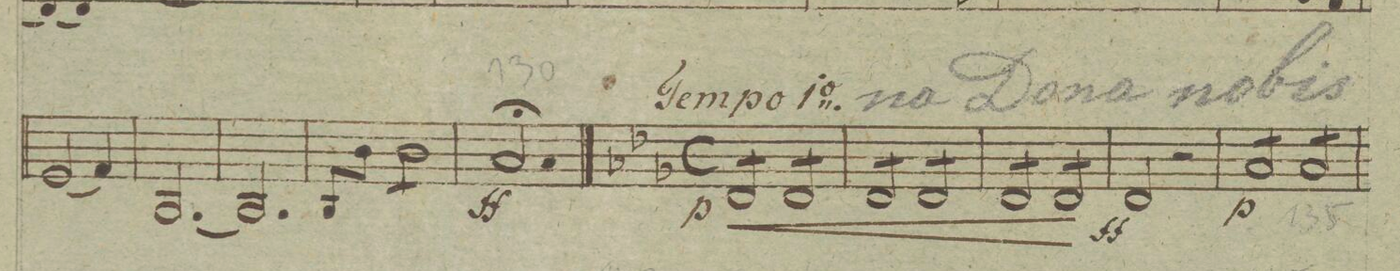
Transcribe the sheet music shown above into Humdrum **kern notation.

**kern	**dynam
*I"Viola.	*
*clefC3	*
*k[fncngndnb-e-a-]	*
*met(c)	*
*M3/4	*
(2F/	.
4G/)	.
=123	=123
[2.C/	.
=124	=124
2.C/]	.
=125	=125
8C/L	.
8c\J	.
*tremolo	*
8c\L	.
8c\	.
8c\	.
8c\J	.
*Xtremolo	*
=126	=126
2.B-;/	ff
==127	==127
*k[b-e-a-]	*
*M4/4	*
*met(c)	*
*tremolo	*
8E-/L	p <
8E-/	.
8E-/	.
8E-/J	.
8E-/L	.
8E-/	.
8E-/	.
8E-/J	.
=128	=128
8E-/L	.
8E-/	.
8E-/	.
8E-/J	.
8E-/L	.
8E-/	.
8E-/	.
8E-/J	.
=129	=129
8E-/L	.
8E-/	.
8E-/	.
8E-/J	.
8E-/L	.
8E-/	.
8E-/	.
8E-/J	[[
=130	=130
*Xtremolo	*
2E-/	ff
2r	.
=131	=131
*tremolo	*
8B-/L	p
8B-/	.
8B-/	.
8B-/J	.
8B-/L	.
8B-/	.
8B-/	.
8B-/J	.
=132	=132
*-	*-
